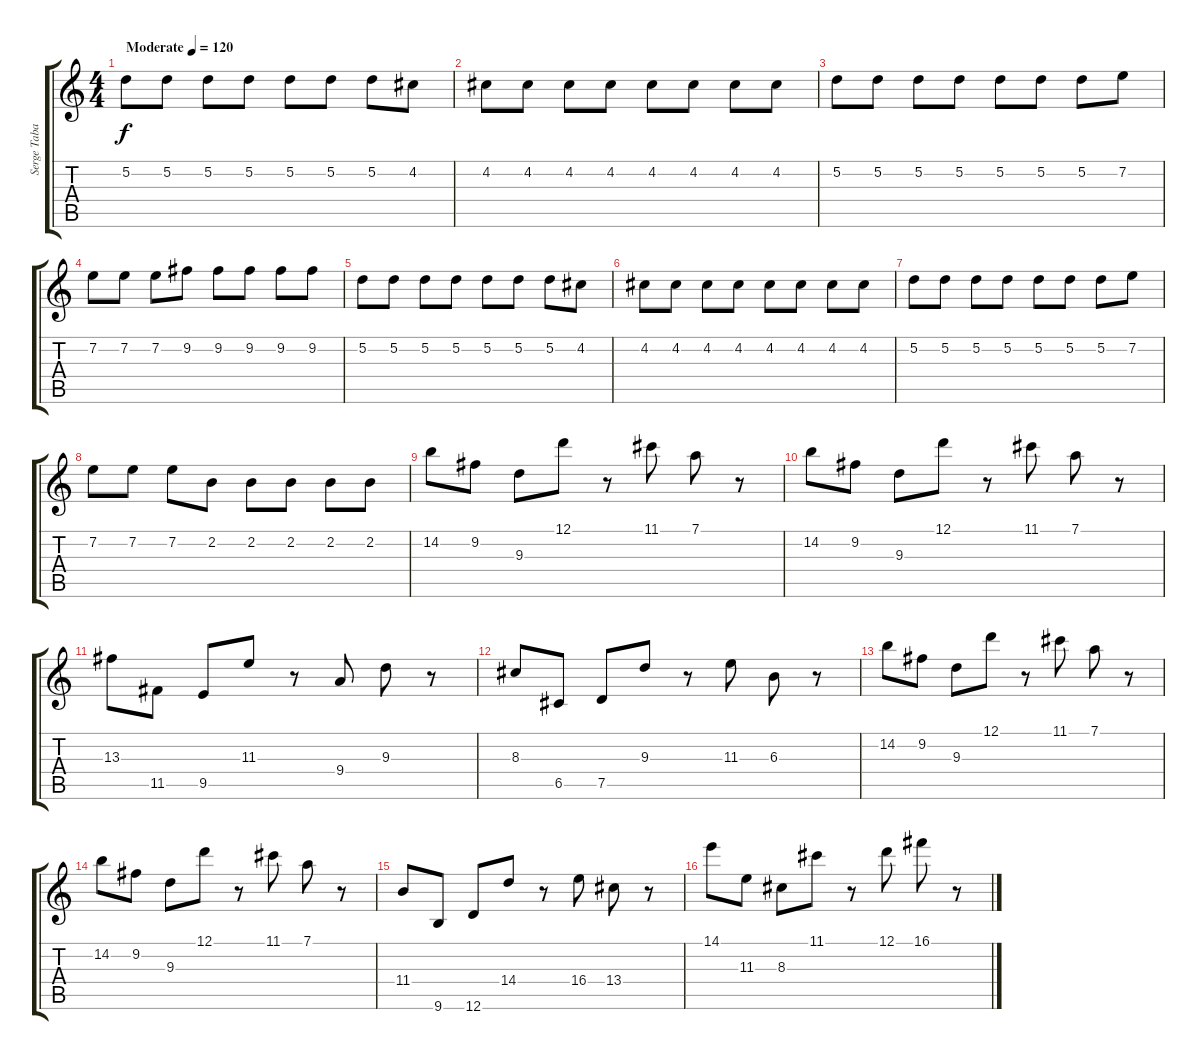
\track ("Serge Tabachnikov " "Serge Taba") {instrument distortionguitar}
\staff {score tabs}
\tuning (D4 A3 F3 C3 G2 D2) {hide}
\ts (4 4)
\tempo (120 "Moderate")
\clef g2
\ks c
5.2.8{dy f instrument distortionguitar} 5.2.8 5.2.8 5.2.8 5.2.8 5.2.8 5.2.8 4.2.8 |
4.2.8 4.2.8 4.2.8 4.2.8 4.2.8 4.2.8 4.2.8 4.2.8 |
5.2.8 5.2.8 5.2.8 5.2.8 5.2.8 5.2.8 5.2.8 7.2.8 |
7.2.8 7.2.8 7.2.8 9.2.8 9.2.8 9.2.8 9.2.8 9.2.8 |
5.2.8 5.2.8 5.2.8 5.2.8 5.2.8 5.2.8 5.2.8 4.2.8 |
4.2.8 4.2.8 4.2.8 4.2.8 4.2.8 4.2.8 4.2.8 4.2.8 |
5.2.8 5.2.8 5.2.8 5.2.8 5.2.8 5.2.8 5.2.8 7.2.8 |
7.2.8 7.2.8 7.2.8 2.2.8 2.2.8 2.2.8 2.2.8 2.2.8 |
14.2.8 9.2.8 9.3.8 12.1.8 r.8 11.1.8 7.1.8 r.8 |
14.2.8 9.2.8 9.3.8 12.1.8 r.8 11.1.8 7.1.8 r.8 |
13.3.8 11.5.8 9.5.8 11.3.8 r.8 9.4.8 9.3.8 r.8 |
8.3.8 6.5.8 7.5.8 9.3.8 r.8 11.3.8 6.3.8 r.8 |
14.2.8 9.2.8 9.3.8 12.1.8 r.8 11.1.8 7.1.8 r.8 |
14.2.8 9.2.8 9.3.8 12.1.8 r.8 11.1.8 7.1.8 r.8 |
11.4.8 9.6.8 12.6.8 14.4.8 r.8 16.4.8 13.4.8 r.8 |
14.1.8 11.3.8 8.3.8 11.1.8 r.8 12.1.8 16.1.8 r.8
